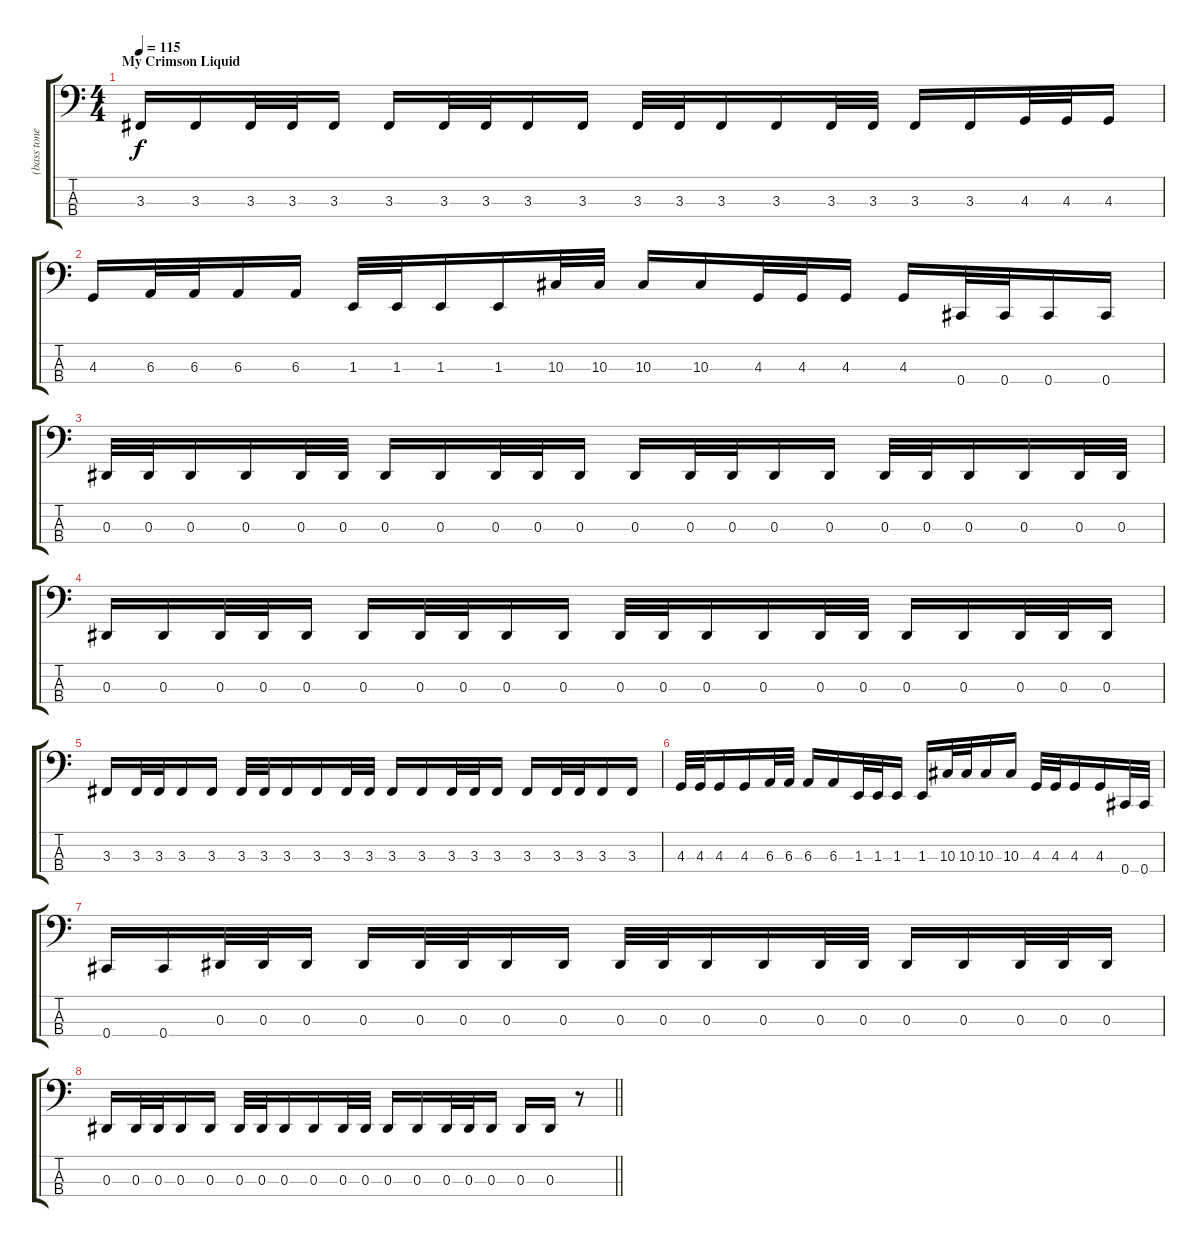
\track ("(bass tone)" "(bass tone") {instrument electricbasspick}
\staff {score tabs}
\tuning (Bb1 Eb1 Eb1 Db1) {hide}
\ts (4 4)
\section ("" "My Crimson Liquid")
\tempo 115
\clef f4
\ks c
3.3.16{dy f} 3.3.16 3.3.32 3.3.32 3.3.16 3.3.16 3.3.32 3.3.32 3.3.16 3.3.16 3.3.32 3.3.32 3.3.16 3.3.16 3.3.32 3.3.32 3.3.16 3.3.16 4.3.32 4.3.32 4.3.16 |
4.3.16 6.3.32 6.3.32 6.3.16 6.3.16 1.3.32 1.3.32 1.3.16 1.3.16 10.3.32 10.3.32 10.3.16 10.3.16 4.3.32 4.3.32 4.3.16 4.3.16 0.4.32 0.4.32 0.4.16 0.4.16 |
0.3.32 0.3.32 0.3.16 0.3.16 0.3.32 0.3.32 0.3.16 0.3.16 0.3.32 0.3.32 0.3.16 0.3.16 0.3.32 0.3.32 0.3.16 0.3.16 0.3.32 0.3.32 0.3.16 0.3.16 0.3.32 0.3.32 |
0.3.16 0.3.16 0.3.32 0.3.32 0.3.16 0.3.16 0.3.32 0.3.32 0.3.16 0.3.16 0.3.32 0.3.32 0.3.16 0.3.16 0.3.32 0.3.32 0.3.16 0.3.16 0.3.32 0.3.32 0.3.16 |
3.3.16 3.3.32 3.3.32 3.3.16 3.3.16 3.3.32 3.3.32 3.3.16 3.3.16 3.3.32 3.3.32 3.3.16 3.3.16 3.3.32 3.3.32 3.3.16 3.3.16 3.3.32 3.3.32 3.3.16 3.3.16 |
4.3.32 4.3.32 4.3.16 4.3.16 6.3.32 6.3.32 6.3.16 6.3.16 1.3.32 1.3.32 1.3.16 1.3.16 10.3.32 10.3.32 10.3.16 10.3.16 4.3.32 4.3.32 4.3.16 4.3.16 0.4.32 0.4.32 |
0.4.16 0.4.16 0.3.32 0.3.32 0.3.16 0.3.16 0.3.32 0.3.32 0.3.16 0.3.16 0.3.32 0.3.32 0.3.16 0.3.16 0.3.32 0.3.32 0.3.16 0.3.16 0.3.32 0.3.32 0.3.16 |
\barLineRight lightlight
0.3.16 0.3.32 0.3.32 0.3.16 0.3.16 0.3.32 0.3.32 0.3.16 0.3.16 0.3.32 0.3.32 0.3.16 0.3.16 0.3.32 0.3.32 0.3.16 0.3.16 0.3.16 r.8
